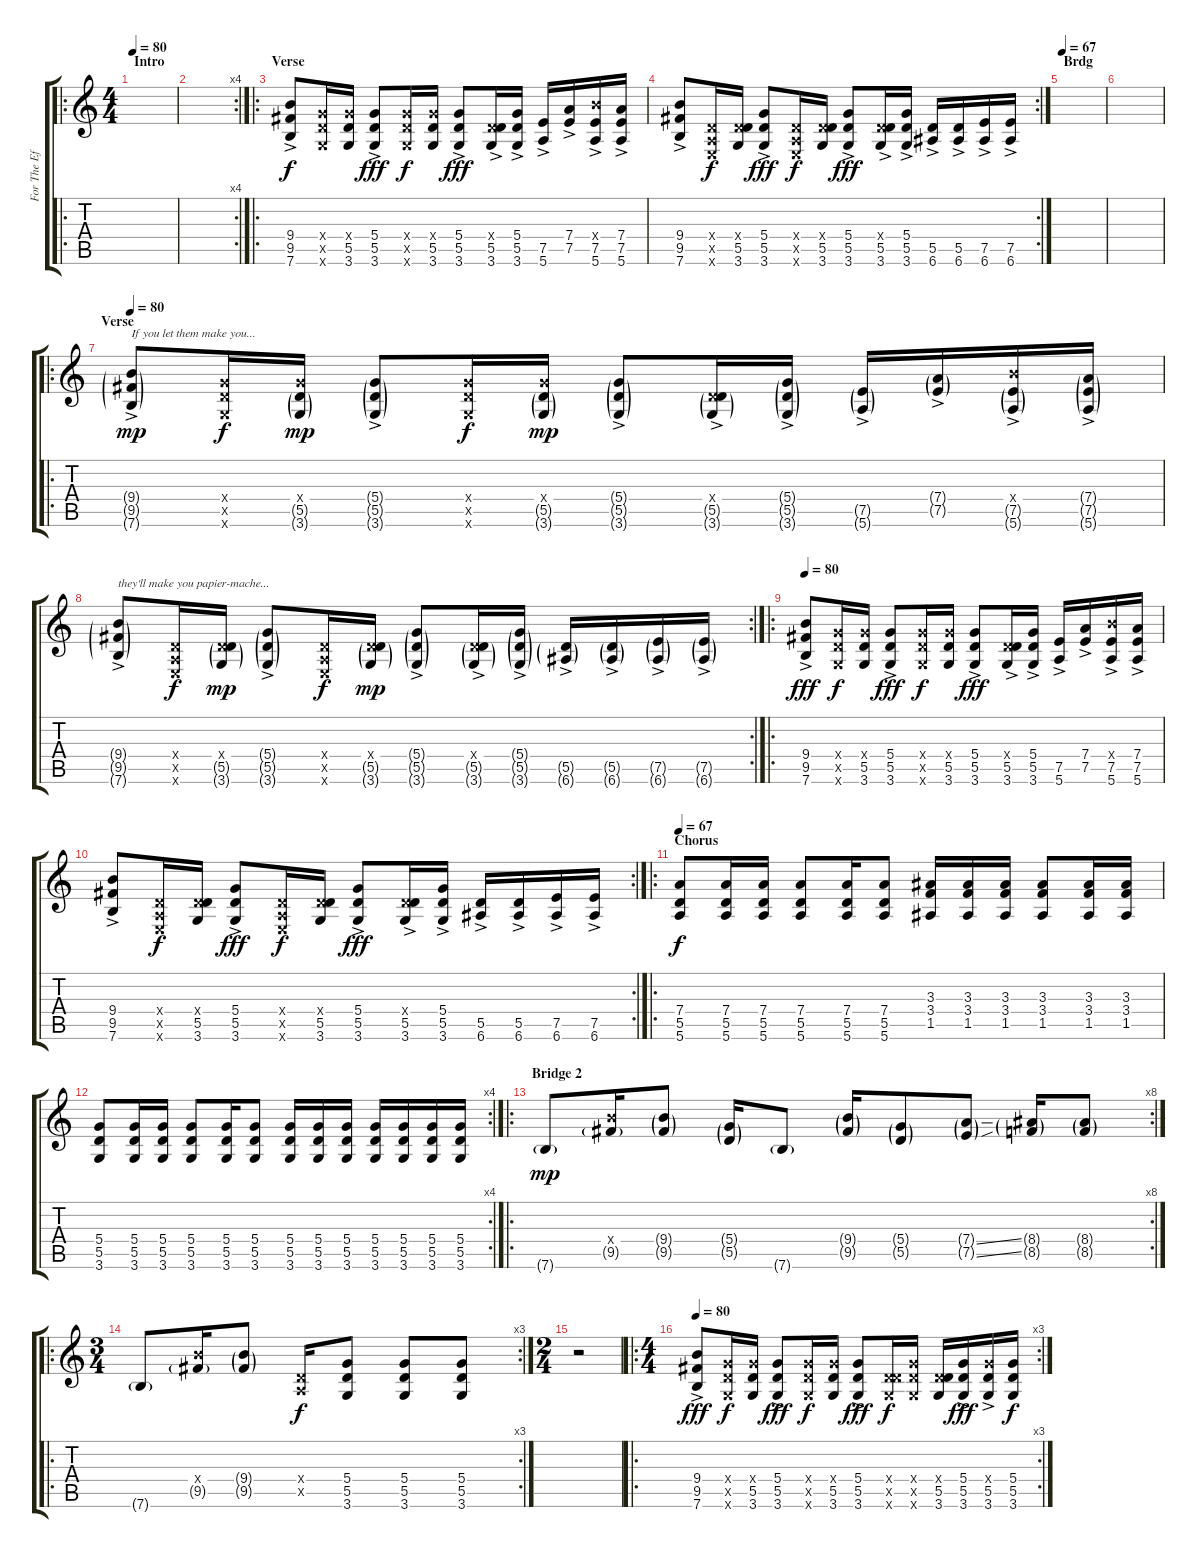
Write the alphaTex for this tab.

\track ("For The Effect" "For The Ef") {instrument overdrivenguitar}
\staff {score tabs}
\tuning (E4 B3 G3 D3 A2 E2) {hide}
\ro
\ts (4 4)
\section ("" "Intro")
\tempo 80
\clef g2
\ks c
|
\rc 4
|
\ro
\section ("" "Verse")
(9.4{ac} 9.5 7.6).8 (5.4{x} 5.5{x} 3.6{x}).16{dy f} (5.4{x} 5.5 3.6).16 (5.4{ac} 5.5 3.6).8{dy fff} (5.4{x} 5.5{x} 3.6{x}).16{dy f} (5.4{x} 5.5 3.6).16 (5.4{ac} 5.5 3.6).8{dy fff} (0.4{x} 5.5{ac} 3.6).16 (5.4 5.5 3.6{ac}).16 (7.5 5.6{ac}).16 (7.4 7.5{ac}).16 (9.4{x} 7.5 5.6{ac}).16 (7.4 7.5{ac} 5.6).16 |
\rc 2
(9.4{ac} 9.5 7.6).8 (0.4{x} 0.5{x} 0.6{x}).16{dy f} (0.4{x} 5.5 3.6).16 (5.4{ac} 5.5 3.6).8{dy fff} (0.4{x} 0.5{x} 0.6{x}).16{dy f} (0.4{x} 5.5 3.6).16 (5.4{ac} 5.5 3.6).8{dy fff} (0.4{x} 5.5 3.6{ac}).16 (5.4 5.5{ac} 3.6).16 (5.5{ac} 6.6).16 (5.5{ac} 6.6).16 (7.5{ac} 6.6).16 (7.5{ac} 6.6).16 |
\section ("" "Brdg")
\tempo 67
|
|
\ro
\section ("" "Verse")
\tempo 80
(9.4{g ac} 9.5{g} 7.6{g}).8{txt "If you let them make you..." dy mp volume 12} (5.4{x} 5.5{x} 3.6{x}).16{dy f} (5.4{x} 5.5{g} 3.6{g}).16{dy mp} (5.4{g ac} 5.5{g} 3.6{g}).8 (5.4{x} 5.5{x} 3.6{x}).16{dy f} (5.4{x} 5.5{g} 3.6{g}).16{dy mp} (5.4{g ac} 5.5{g} 3.6{g}).8 (0.4{x} 5.5{g ac} 3.6{g}).16 (5.4{g} 5.5{g} 3.6{g ac}).16 (7.5{g} 5.6{g ac}).16 (7.4{g} 7.5{g ac}).16 (9.4{x} 7.5{g} 5.6{g ac}).16 (7.4{g} 7.5{g ac} 5.6{g}).16 |
\rc 2
(9.4{g ac} 9.5{g} 7.6{g}).8{txt "they'll make you papier-mache..."} (0.4{x} 0.5{x} 0.6{x}).16{dy f} (0.4{x} 5.5{g} 3.6{g}).16{dy mp} (5.4{g ac} 5.5{g} 3.6{g}).8 (0.4{x} 0.5{x} 0.6{x}).16{dy f} (0.4{x} 5.5{g} 3.6{g}).16{dy mp} (5.4{g ac} 5.5{g} 3.6{g}).8 (0.4{x} 5.5{g} 3.6{g ac}).16 (5.4{g} 5.5{g ac} 3.6{g}).16 (5.5{g ac} 6.6{g}).16 (5.5{g ac} 6.6{g}).16 (7.5{g ac} 6.6{g}).16 (7.5{g ac} 6.6{g}).16 |
\ro
\tempo 80
(9.4{ac} 9.5 7.6).8{dy fff} (5.4{x} 5.5{x} 3.6{x}).16{dy f} (5.4{x} 5.5 3.6).16 (5.4{ac} 5.5 3.6).8{dy fff} (5.4{x} 5.5{x} 3.6{x}).16{dy f} (5.4{x} 5.5 3.6).16 (5.4{ac} 5.5 3.6).8{dy fff} (0.4{x} 5.5{ac} 3.6).16 (5.4 5.5 3.6{ac}).16 (7.5 5.6{ac}).16 (7.4 7.5{ac}).16 (9.4{x} 7.5 5.6{ac}).16 (7.4 7.5{ac} 5.6).16 |
\rc 2
(9.4{ac} 9.5 7.6).8 (0.4{x} 0.5{x} 0.6{x}).16{dy f} (0.4{x} 5.5 3.6).16 (5.4{ac} 5.5 3.6).8{dy fff} (0.4{x} 0.5{x} 0.6{x}).16{dy f} (0.4{x} 5.5 3.6).16 (5.4{ac} 5.5 3.6).8{dy fff} (0.4{x} 5.5 3.6{ac}).16 (5.4 5.5{ac} 3.6).16 (5.5{ac} 6.6).16 (5.5{ac} 6.6).16 (7.5{ac} 6.6).16 (7.5{ac} 6.6).16 |
\ro
\section ("" "Chorus")
\tempo 67
(7.4 5.5 5.6).8{dy f} (7.4 5.5 5.6).16 (7.4 5.5 5.6).16 (7.4 5.5 5.6).8 (7.4 5.5 5.6).16 (7.4 5.5 5.6).8 (3.3 3.4 1.5).16 (3.3 3.4 1.5).16 (3.3 3.4 1.5).16 (3.3 3.4 1.5).8 (3.3 3.4 1.5).16 (3.3 3.4 1.5).16 |
\rc 4
(5.4 5.5 3.6).8 (5.4 5.5 3.6).16 (5.4 5.5 3.6).16 (5.4 5.5 3.6).8 (5.4 5.5 3.6).16 (5.4 5.5 3.6).8 (5.4 5.5 3.6).16 (5.4 5.5 3.6).16 (5.4 5.5 3.6).16 (5.4 5.5 3.6).16 (5.4 5.5 3.6).16 (5.4 5.5 3.6).16 (5.4 5.5 3.6).16 |
\ro
\rc 8
\section ("" "Bridge 2")
7.6{g}.8{dy mp volume 16} (9.4{x} 9.5{g}).16 (9.4{g} 9.5{g}).8 (5.4{g} 5.5{g}).16 7.6{g}.8 (9.4{g} 9.5{g}).16 (5.4{g} 5.5{g}).8 (7.4{ss g} 7.5{ss g}).8 (8.4{g} 8.5{g}).16 (8.4{g} 8.5{g}).8 |
\ro
\rc 3
\ts (3 4)
7.6{g}.8{volume 16} (9.4{x} 9.5{g}).16 (9.4{g} 9.5{g}).8 (0.4{x} 0.5{x}).16{dy f} (5.4 5.5 3.6).8 (5.4 5.5 3.6).8 (5.4 5.5 3.6).8 |
\ts (2 4)
r.2 |
\ro
\rc 3
\ts (4 4)
\tempo 80
(9.4{ac} 9.5 7.6).8{dy fff} (5.4{x} 5.5{x} 3.6{x}).16{dy f} (5.4{x} 5.5 3.6).16 (5.4{ac} 5.5 3.6).8{dy fff} (5.4{x} 5.5{x} 3.6{x}).16{dy f} (5.4{x} 5.5 3.6).16 (5.4{ac} 5.5 3.6).8{dy fff} (0.4{x} 5.5{x} 3.6{x}).16{dy f} (5.4{x} 5.5{x} 3.6{x}).16 (0.4{x} 5.5 3.6).16 (5.4 5.5 3.6{ac}).16{dy fff} (5.4{x} 5.5{ac} 3.6).16 (5.4 5.5 3.6).16{dy f}
